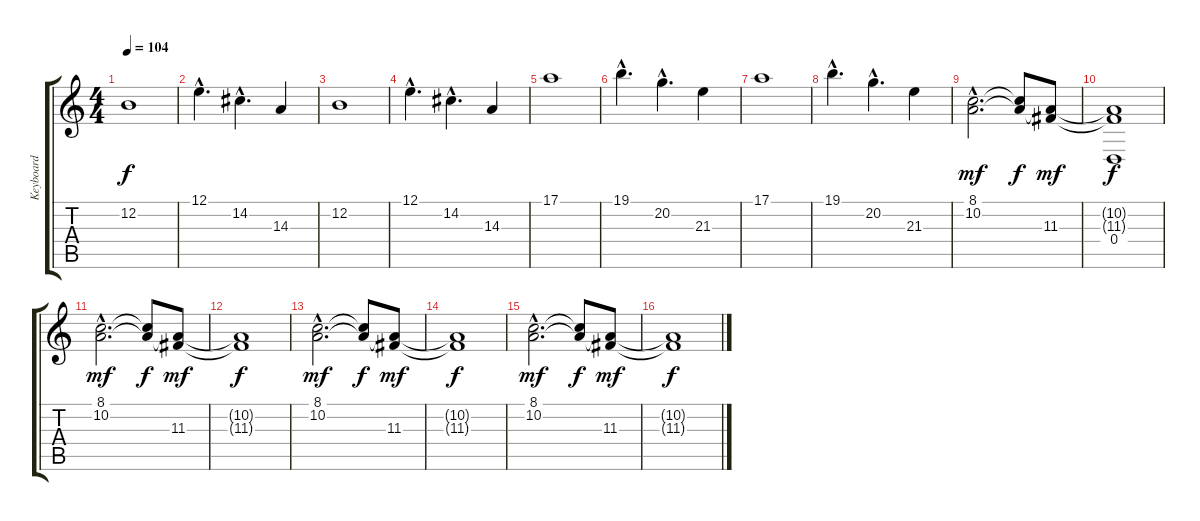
\track ("Keyboard" "Keyboard") {instrument stringensemble1}
\staff {score tabs}
\tuning (E4 B3 G3 D3 A2 E2) {hide}
\ts (4 4)
\tempo 104
\clef g2
\ks c
12.2.1{dy f} |
12.1{hac}.4{d} 14.2{hac}.4{d} 14.3.4 |
12.2.1 |
12.1{hac}.4{d} 14.2{hac}.4{d} 14.3.4 |
17.1.1 |
19.1{hac}.4{d} 20.2{hac}.4{d} 21.3.4 |
17.1.1 |
19.1{hac}.4{d} 20.2{hac}.4{d} 21.3.4 |
(8.1{hac} 10.2{hac}).2{d dy mf} (8.1{t} 10.2{t}).8{dy f} (10.2{t} 11.3).8{dy mf} |
(10.2{t} 11.3{t} 0.4).1{dy f} |
(8.1{hac} 10.2{hac}).2{d dy mf} (8.1{t} 10.2{t}).8{dy f} (10.2{t} 11.3).8{dy mf} |
(10.2{t} 11.3{t}).1{dy f} |
(8.1{hac} 10.2{hac}).2{d dy mf} (8.1{t} 10.2{t}).8{dy f} (10.2{t} 11.3).8{dy mf} |
(10.2{t} 11.3{t}).1{dy f} |
(8.1{hac} 10.2{hac}).2{d dy mf} (8.1{t} 10.2{t}).8{dy f} (10.2{t} 11.3).8{dy mf} |
(10.2{t} 11.3{t}).1{dy f}
